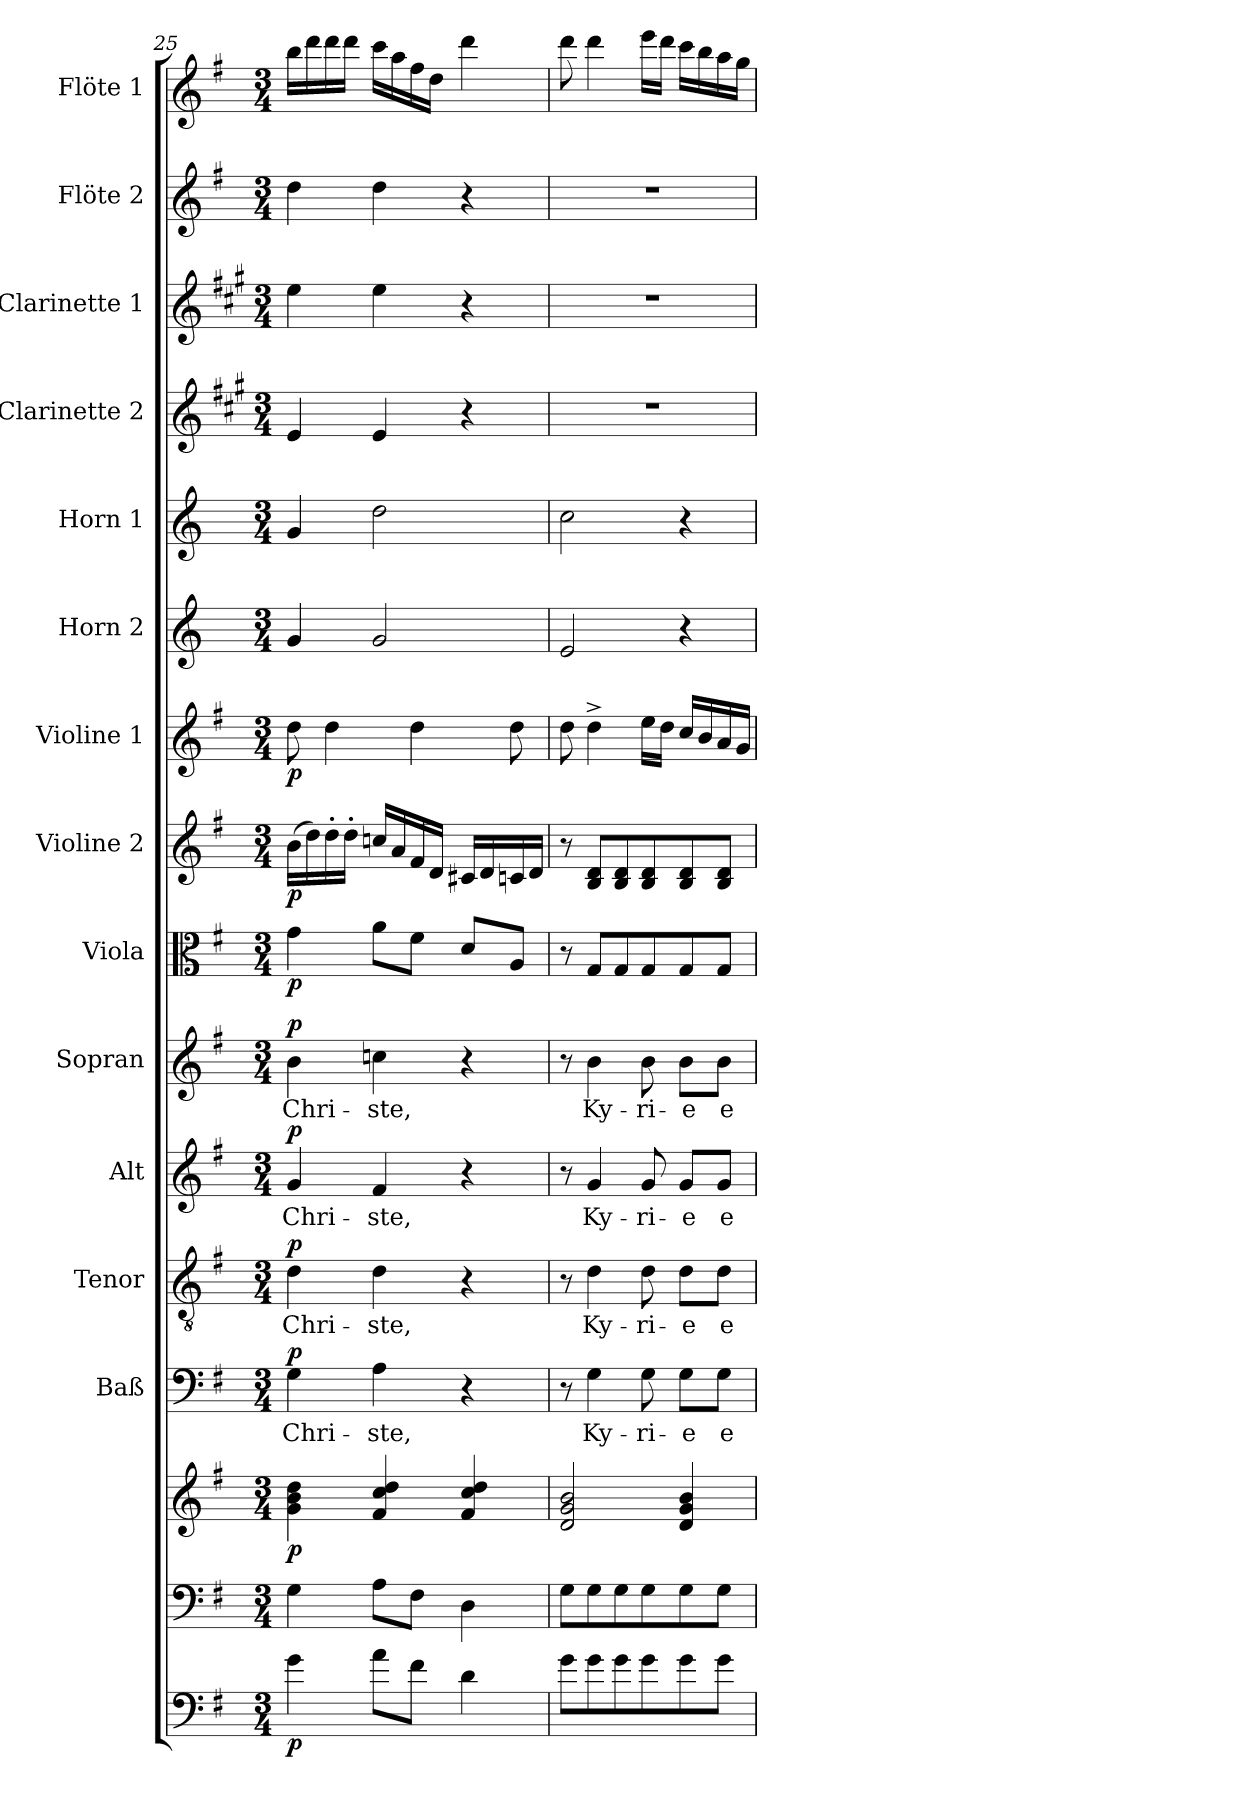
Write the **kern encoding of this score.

**kern	**dynam	**kern	**kern	**dynam	**kern	**text	**dynam	**kern	**text	**dynam	**kern	**text	**dynam	**kern	**text	**dynam	**kern	**dynam	**kern	**dynam	**kern	**dynam	**kern	**kern	**kern	**kern	**kern	**kern
*part15	*part15	*part14	*part14	*part14	*part13	*part13	*part13	*part12	*part12	*part12	*part11	*part11	*part11	*part10	*part10	*part10	*part9	*part9	*part8	*part8	*part7	*part7	*part6	*part5	*part4	*part3	*part2	*part1
*staff16	*staff16	*staff15	*staff14	*staff14/15	*staff13	*staff13	*staff13	*staff12	*staff12	*staff12	*staff11	*staff11	*staff11	*staff10	*staff10	*staff10	*staff9	*staff9	*staff8	*staff8	*staff7	*staff7	*staff6	*staff5	*staff4	*staff3	*staff2	*staff1
*	*	*	*	*	*I"Baß	*	*	*I"Tenor	*	*	*I"Alt	*	*	*I"Sopran	*	*	*I"Viola	*	*I"Violine 2	*	*I"Violine 1	*	*I"Horn 2	*I"Horn 1	*I"Clarinette 2	*I"Clarinette 1	*I"Flöte 2	*I"Flöte 1
*	*	*	*	*	*I'Baß	*	*	*I'Ten	*	*	*I'Alt	*	*	*I'Sop	*	*	*I'Vla.	*	*I'Vln. 2	*	*I'Vln. 1	*	*I'Hrn. 2	*I'Hrn. 1	*I'Cl. 2	*I'Cl. 1	*I'Fl. 2	*I'Fl. 1
*clefF4	*	*clefF4	*clefG2	*	*clefF4	*	*	*clefGv2	*	*	*clefG2	*	*	*clefG2	*	*	*clefC3	*	*clefG2	*	*clefG2	*	*clefG2	*clefG2	*clefG2	*clefG2	*clefG2	*clefG2
*ITrd7c12	*	*	*	*	*	*	*	*	*	*	*	*	*	*	*	*	*	*	*	*	*	*	*ITrd3c5	*ITrd3c5	*ITrd1c2	*ITrd1c2	*	*
*k[f#]	*	*k[f#]	*k[f#]	*	*k[f#]	*	*	*k[f#]	*	*	*k[f#]	*	*	*k[f#]	*	*	*k[f#]	*	*k[f#]	*	*k[f#]	*	*k[f#]	*k[f#]	*k[f#]	*k[f#]	*k[f#]	*k[f#]
*G:	*	*G:	*G:	*	*G:	*	*	*G:	*	*	*G:	*	*	*G:	*	*	*G:	*	*G:	*	*G:	*	*G:	*G:	*G:	*G:	*G:	*G:
*M3/4	*	*M3/4	*M3/4	*	*M3/4	*	*	*M3/4	*	*	*M3/4	*	*	*M3/4	*	*	*M3/4	*	*M3/4	*	*M3/4	*	*M3/4	*M3/4	*M3/4	*M3/4	*M3/4	*M3/4
=25	=25	=25	=25	=25	=25	=25	=25	=25	=25	=25	=25	=25	=25	=25	=25	=25	=25	=25	=25	=25	=25	=25	=25	=25	=25	=25	=25	=25
!	!LO:DY:b	!	!	!LO:DY:b	!	!LO:LY:b	!LO:DY:a	!	!LO:LY:b	!LO:DY:a	!	!LO:LY:b	!LO:DY:a	!	!LO:LY:b	!LO:DY:a	!	!LO:DY:b	!	!LO:DY:b	!	!LO:DY:b	!	!	!	!	!	!
4G\	p	4G\	4g\ 4b\ 4dd\	p	4G\	Chri-	p	4d\	Chri-	p	4g/	Chri-	p	4b\	Chri-	p	4g\	p	(>16b\LL	p	8dd\	p	4d/	4d/	4d/	4dd\	4dd\	16bb\LL
.	.	.	.	.	.	.	.	.	.	.	.	.	.	.	.	.	.	.	16dd\)	.	.	.	.	.	.	.	.	16ddd\
.	.	.	.	.	.	.	.	.	.	.	.	.	.	.	.	.	.	.	16dd'>\	.	4dd\	.	.	.	.	.	.	16ddd\
.	.	.	.	.	.	.	.	.	.	.	.	.	.	.	.	.	.	.	16dd'>\JJ	.	.	.	.	.	.	.	.	16ddd\JJ
!	!	!	!	!	!	!LO:LY:b	!	!	!LO:LY:b	!	!	!LO:LY:b	!	!	!LO:LY:b	!	!	!	!	!	!	!	!	!	!	!	!	!
8A\L	.	8A\L	4f#/ 4cc/ 4dd/	.	4A\	-ste,	.	4d\	-ste,	.	4f#/	-ste,	.	4ccn\	-ste,	.	8a\L	.	16ccn/LL	.	.	.	2d/	2a\	4d/	4dd\	4dd\	16ccc\LL
.	.	.	.	.	.	.	.	.	.	.	.	.	.	.	.	.	.	.	16a/	.	.	.	.	.	.	.	.	16aa\
8F#\J	.	8F#\J	.	.	.	.	.	.	.	.	.	.	.	.	.	.	8f#\J	.	16f#/	.	4dd\	.	.	.	.	.	.	16ff#\
.	.	.	.	.	.	.	.	.	.	.	.	.	.	.	.	.	.	.	16d/JJ	.	.	.	.	.	.	.	.	16dd\JJ
4D\	.	4D\	4f#/ 4cc/ 4dd/	.	4r	.	.	4r	.	.	4r	.	.	4r	.	.	8d/L	.	16c#X/LL	.	.	.	.	.	4r	4r	4r	4ddd\
.	.	.	.	.	.	.	.	.	.	.	.	.	.	.	.	.	.	.	16d/	.	.	.	.	.	.	.	.	.
.	.	.	.	.	.	.	.	.	.	.	.	.	.	.	.	.	8A/J	.	16cn/	.	8dd\	.	.	.	.	.	.	.
.	.	.	.	.	.	.	.	.	.	.	.	.	.	.	.	.	.	.	16d/JJ	.	.	.	.	.	.	.	.	.
!!LO:PB:g=z
=26	=26	=26	=26	=26	=26	=26	=26	=26	=26	=26	=26	=26	=26	=26	=26	=26	=26	=26	=26	=26	=26	=26	=26	=26	=26	=26	=26	=26
8G\L	.	8G\L	2d/ 2g/ 2b/	.	8r	.	.	8r	.	.	8r	.	.	8r	.	.	8r	.	8r	.	8dd\	.	2B/	2g\	2.r	2.r	2.r	8ddd\
!	!	!	!	!	!	!LO:LY:b	!	!	!LO:LY:b	!	!	!LO:LY:b	!	!	!LO:LY:b	!	!	!	!	!	!	!	!	!	!	!	!	!
8G\	.	8G\	.	.	4G\	Ky-	.	4d\	Ky-	.	4g/	Ky-	.	4b\	Ky-	.	8G/L	.	8B/ 8d/L	.	4dd^>\	.	.	.	.	.	.	4ddd\
8G\	.	8G\	.	.	.	.	.	.	.	.	.	.	.	.	.	.	8G/	.	8B/ 8d/	.	.	.	.	.	.	.	.	.
!	!	!	!	!	!	!LO:LY:b	!	!	!LO:LY:b	!	!	!LO:LY:b	!	!	!LO:LY:b	!	!	!	!	!	!	!	!	!	!	!	!	!
8G\	.	8G\	.	.	8G\	-ri-	.	8d\	-ri-	.	8g/	-ri-	.	8b\	-ri-	.	8G/	.	8B/ 8d/	.	16ee\LL	.	.	.	.	.	.	16eee\LL
.	.	.	.	.	.	.	.	.	.	.	.	.	.	.	.	.	.	.	.	.	16dd\JJ	.	.	.	.	.	.	16ddd\JJ
!	!	!	!	!	!	!LO:LY:b	!	!	!LO:LY:b	!	!	!LO:LY:b	!	!	!LO:LY:b	!	!	!	!	!	!	!	!	!	!	!	!	!
8G\	.	8G\	4d/ 4g/ 4b/	.	8G\L	-e	.	8d\L	-e	.	8g/L	-e	.	8b\L	-e	.	8G/	.	8B/ 8d/	.	16cc/LL	.	4r	4r	.	.	.	16ccc\LL
.	.	.	.	.	.	.	.	.	.	.	.	.	.	.	.	.	.	.	.	.	16b/	.	.	.	.	.	.	16bb\
!	!	!	!	!	!	!LO:LY:b	!	!	!LO:LY:b	!	!	!LO:LY:b	!	!	!LO:LY:b	!	!	!	!	!	!	!	!	!	!	!	!	!
8G\J	.	8G\J	.	.	8G\J	e-	.	8d\J	e-	.	8g/J	e-	.	8b\J	e-	.	8G/J	.	8B/ 8d/J	.	16a/	.	.	.	.	.	.	16aa\
.	.	.	.	.	.	.	.	.	.	.	.	.	.	.	.	.	.	.	.	.	16g/JJ	.	.	.	.	.	.	16gg\JJ
=	=	=	=	=	=	=	=	=	=	=	=	=	=	=	=	=	=	=	=	=	=	=	=	=	=	=	=	=
*-	*-	*-	*-	*-	*-	*-	*-	*-	*-	*-	*-	*-	*-	*-	*-	*-	*-	*-	*-	*-	*-	*-	*-	*-	*-	*-	*-	*-
